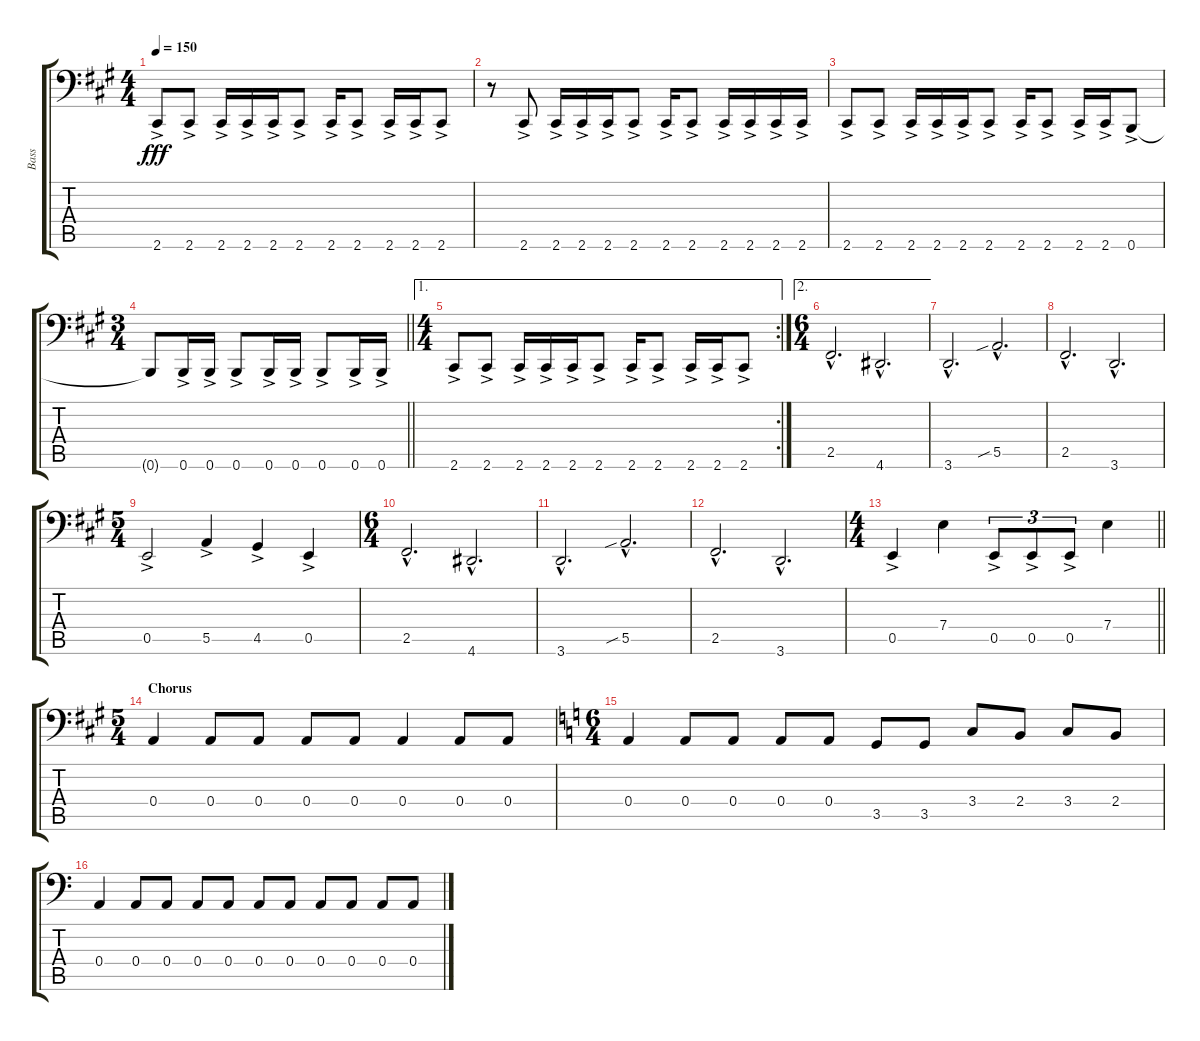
\track ("Bass" "Bass") {instrument electricbassfinger}
\staff {score tabs}
\tuning (B2 G2 D2 A1 E1 B0) {hide}
\ts (4 4)
\tempo 150
\clef f4
\ks a
2.6{ac}.8{dy fff} 2.6{ac}.8 2.6{ac}.16 2.6{ac}.16 2.6{ac}.16 2.6{ac}.8 2.6{ac}.16 2.6{ac}.8 2.6{ac}.16 2.6{ac}.16 2.6{ac}.8 |
r.8 2.6{ac}.8 2.6{ac}.16 2.6{ac}.16 2.6{ac}.16 2.6{ac}.8 2.6{ac}.16 2.6{ac}.8 2.6{ac}.16 2.6{ac}.16 2.6{ac}.16 2.6{ac}.16 |
2.6{ac}.8 2.6{ac}.8 2.6{ac}.16 2.6{ac}.16 2.6{ac}.16 2.6{ac}.8 2.6{ac}.16 2.6{ac}.8 2.6{ac}.16 2.6{ac}.16 0.6{ac}.8 |
\ts (3 4)
\barLineRight lightlight
0.6{t}.8 0.6{ac}.16 0.6{ac}.16 0.6{ac}.8 0.6{ac}.16 0.6{ac}.16 0.6{ac}.8 0.6{ac}.16 0.6{ac}.16 |
\ae 1
\rc 2
\ts (4 4)
2.6{ac}.8 2.6{ac}.8 2.6{ac}.16 2.6{ac}.16 2.6{ac}.16 2.6{ac}.8 2.6{ac}.16 2.6{ac}.8 2.6{ac}.16 2.6{ac}.16 2.6{ac}.8 |
\ae 2
\ts (6 4)
2.5{hac}.2{d} 4.6{hac}.2{d} |
3.6{hac}.2{d} 5.5{sib hac}.2{d} |
2.5{hac}.2{d} 3.6{hac}.2{d} |
\ts (5 4)
0.5{ac}.2 5.5{ac}.4 4.5{ac}.4 0.5{ac}.4 |
\ts (6 4)
2.5{hac}.2{d} 4.6{hac}.2{d} |
3.6{hac}.2{d} 5.5{sib hac}.2{d} |
2.5{hac}.2{d} 3.6{hac}.2{d} |
\ts (4 4)
\barLineRight lightlight
0.5{ac}.4 7.4.4 0.5{ac}.8{tu (3 2)} 0.5{ac}.8{tu (3 2)} 0.5{ac}.8{tu (3 2)} 7.4.4 |
\ts (5 4)
\section ("" "Chorus")
0.4.4 0.4.8 0.4.8 0.4.8 0.4.8 0.4.4 0.4.8 0.4.8 |
\ts (6 4)
\ks c
0.4.4 0.4.8 0.4.8 0.4.8 0.4.8 3.5.8 3.5.8 3.4.8 2.4.8 3.4.8 2.4.8 |
0.4.4 0.4.8 0.4.8 0.4.8 0.4.8 0.4.8 0.4.8 0.4.8 0.4.8 0.4.8 0.4.8
